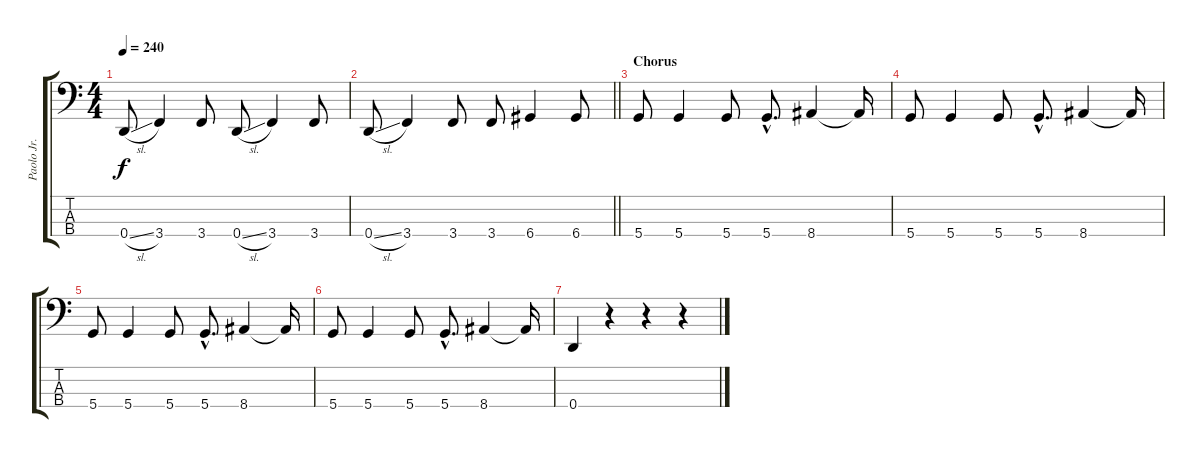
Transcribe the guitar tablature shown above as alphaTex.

\track ("Paolo Jr." "Paolo Jr.") {instrument electricbasspick}
\staff {score tabs}
\tuning (G2 D2 A1 D1) {hide}
\ts (4 4)
\tempo 240
\clef f4
\ks c
0.4{sl}.8{dy f} 3.4.4 3.4.8 0.4{sl}.8 3.4.4 3.4.8 |
\barLineRight lightlight
0.4{sl}.8 3.4.4 3.4.8 3.4.8 6.4.4 6.4.8 |
\section ("" "Chorus")
5.4.8 5.4.4 5.4.8 5.4{hac}.8{d} 8.4.4 8.4{t}.16 |
5.4.8 5.4.4 5.4.8 5.4{hac}.8{d} 8.4.4 8.4{t}.16 |
5.4.8 5.4.4 5.4.8 5.4{hac}.8{d} 8.4.4 8.4{t}.16 |
5.4.8 5.4.4 5.4.8 5.4{hac}.8{d} 8.4.4 8.4{t}.16 |
0.4.4 r.4 r.4 r.4
